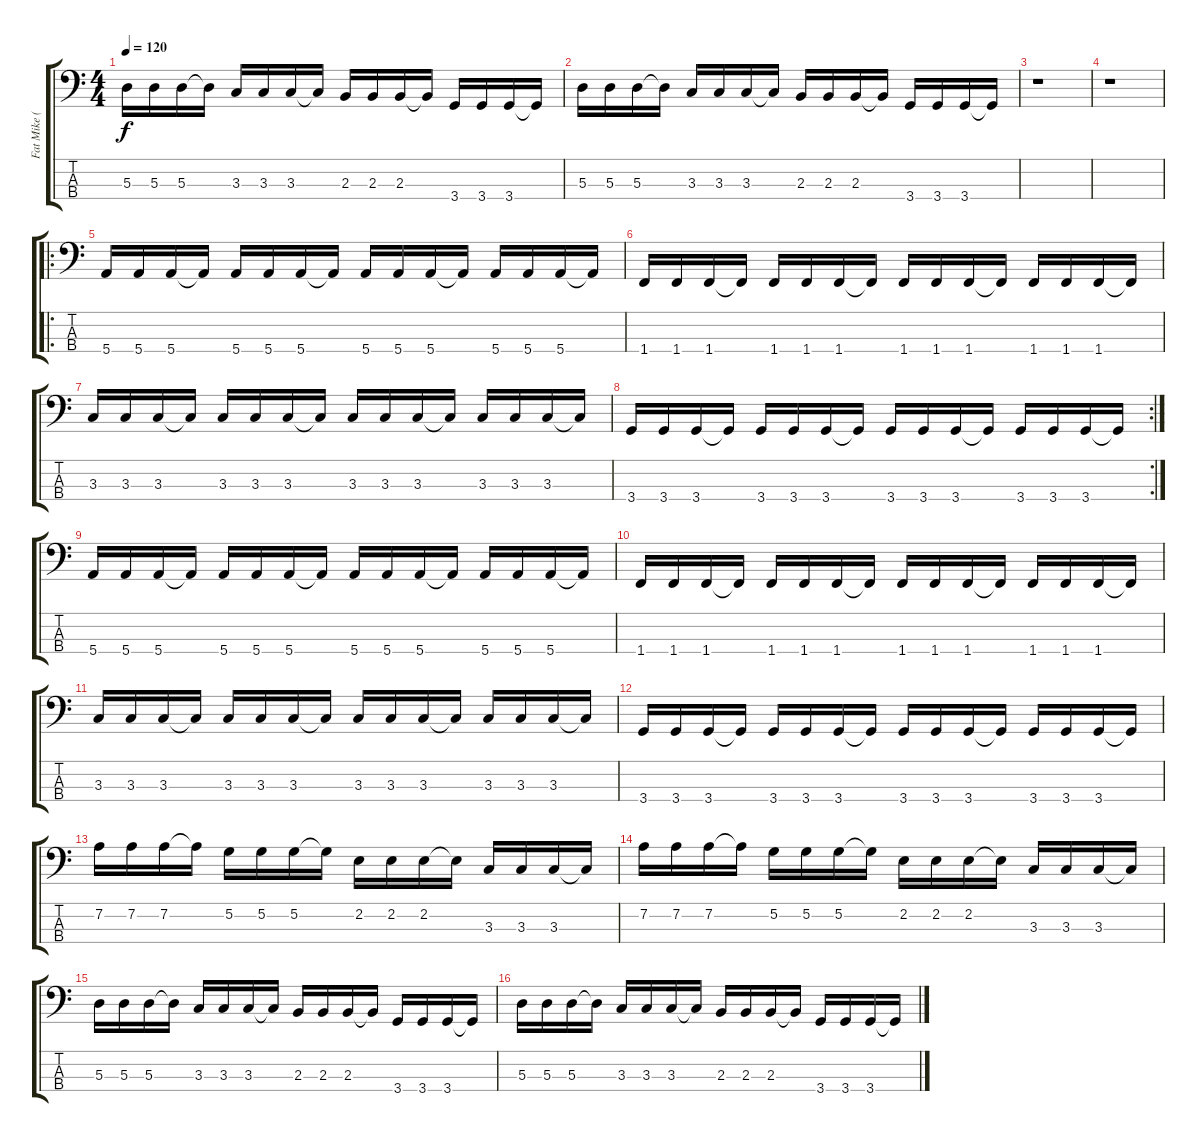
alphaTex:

\track ("Fat Mike (base)" "Fat Mike (") {instrument electricbasspick}
\staff {score tabs}
\tuning (G2 D2 A1 E1) {hide}
\ts (4 4)
\tempo 120
\clef f4
\ks c
5.3.16{dy f} 5.3.16 5.3.16 5.3{t}.16 3.3.16 3.3.16 3.3.16 3.3{t}.16 2.3.16 2.3.16 2.3.16 2.3{t}.16 3.4.16 3.4.16 3.4.16 3.4{t}.16 |
5.3.16 5.3.16 5.3.16 5.3{t}.16 3.3.16 3.3.16 3.3.16 3.3{t}.16 2.3.16 2.3.16 2.3.16 2.3{t}.16 3.4.16 3.4.16 3.4.16 3.4{t}.16 |
r.1 |
r.1 |
\ro
5.4.16 5.4.16 5.4.16 5.4{t}.16 5.4.16 5.4.16 5.4.16 5.4{t}.16 5.4.16 5.4.16 5.4.16 5.4{t}.16 5.4.16 5.4.16 5.4.16 5.4{t}.16 |
1.4.16 1.4.16 1.4.16 1.4{t}.16 1.4.16 1.4.16 1.4.16 1.4{t}.16 1.4.16 1.4.16 1.4.16 1.4{t}.16 1.4.16 1.4.16 1.4.16 1.4{t}.16 |
3.3.16 3.3.16 3.3.16 3.3{t}.16 3.3.16 3.3.16 3.3.16 3.3{t}.16 3.3.16 3.3.16 3.3.16 3.3{t}.16 3.3.16 3.3.16 3.3.16 3.3{t}.16 |
\rc 2
3.4.16 3.4.16 3.4.16 3.4{t}.16 3.4.16 3.4.16 3.4.16 3.4{t}.16 3.4.16 3.4.16 3.4.16 3.4{t}.16 3.4.16 3.4.16 3.4.16 3.4{t}.16 |
5.4.16 5.4.16 5.4.16 5.4{t}.16 5.4.16 5.4.16 5.4.16 5.4{t}.16 5.4.16 5.4.16 5.4.16 5.4{t}.16 5.4.16 5.4.16 5.4.16 5.4{t}.16 |
1.4.16 1.4.16 1.4.16 1.4{t}.16 1.4.16 1.4.16 1.4.16 1.4{t}.16 1.4.16 1.4.16 1.4.16 1.4{t}.16 1.4.16 1.4.16 1.4.16 1.4{t}.16 |
3.3.16 3.3.16 3.3.16 3.3{t}.16 3.3.16 3.3.16 3.3.16 3.3{t}.16 3.3.16 3.3.16 3.3.16 3.3{t}.16 3.3.16 3.3.16 3.3.16 3.3{t}.16 |
3.4.16 3.4.16 3.4.16 3.4{t}.16 3.4.16 3.4.16 3.4.16 3.4{t}.16 3.4.16 3.4.16 3.4.16 3.4{t}.16 3.4.16 3.4.16 3.4.16 3.4{t}.16 |
7.2.16 7.2.16 7.2.16 7.2{t}.16 5.2.16 5.2.16 5.2.16 5.2{t}.16 2.2.16 2.2.16 2.2.16 2.2{t}.16 3.3.16 3.3.16 3.3.16 3.3{t}.16 |
7.2.16 7.2.16 7.2.16 7.2{t}.16 5.2.16 5.2.16 5.2.16 5.2{t}.16 2.2.16 2.2.16 2.2.16 2.2{t}.16 3.3.16 3.3.16 3.3.16 3.3{t}.16 |
5.3.16 5.3.16 5.3.16 5.3{t}.16 3.3.16 3.3.16 3.3.16 3.3{t}.16 2.3.16 2.3.16 2.3.16 2.3{t}.16 3.4.16 3.4.16 3.4.16 3.4{t}.16 |
5.3.16 5.3.16 5.3.16 5.3{t}.16 3.3.16 3.3.16 3.3.16 3.3{t}.16 2.3.16 2.3.16 2.3.16 2.3{t}.16 3.4.16 3.4.16 3.4.16 3.4{t}.16
